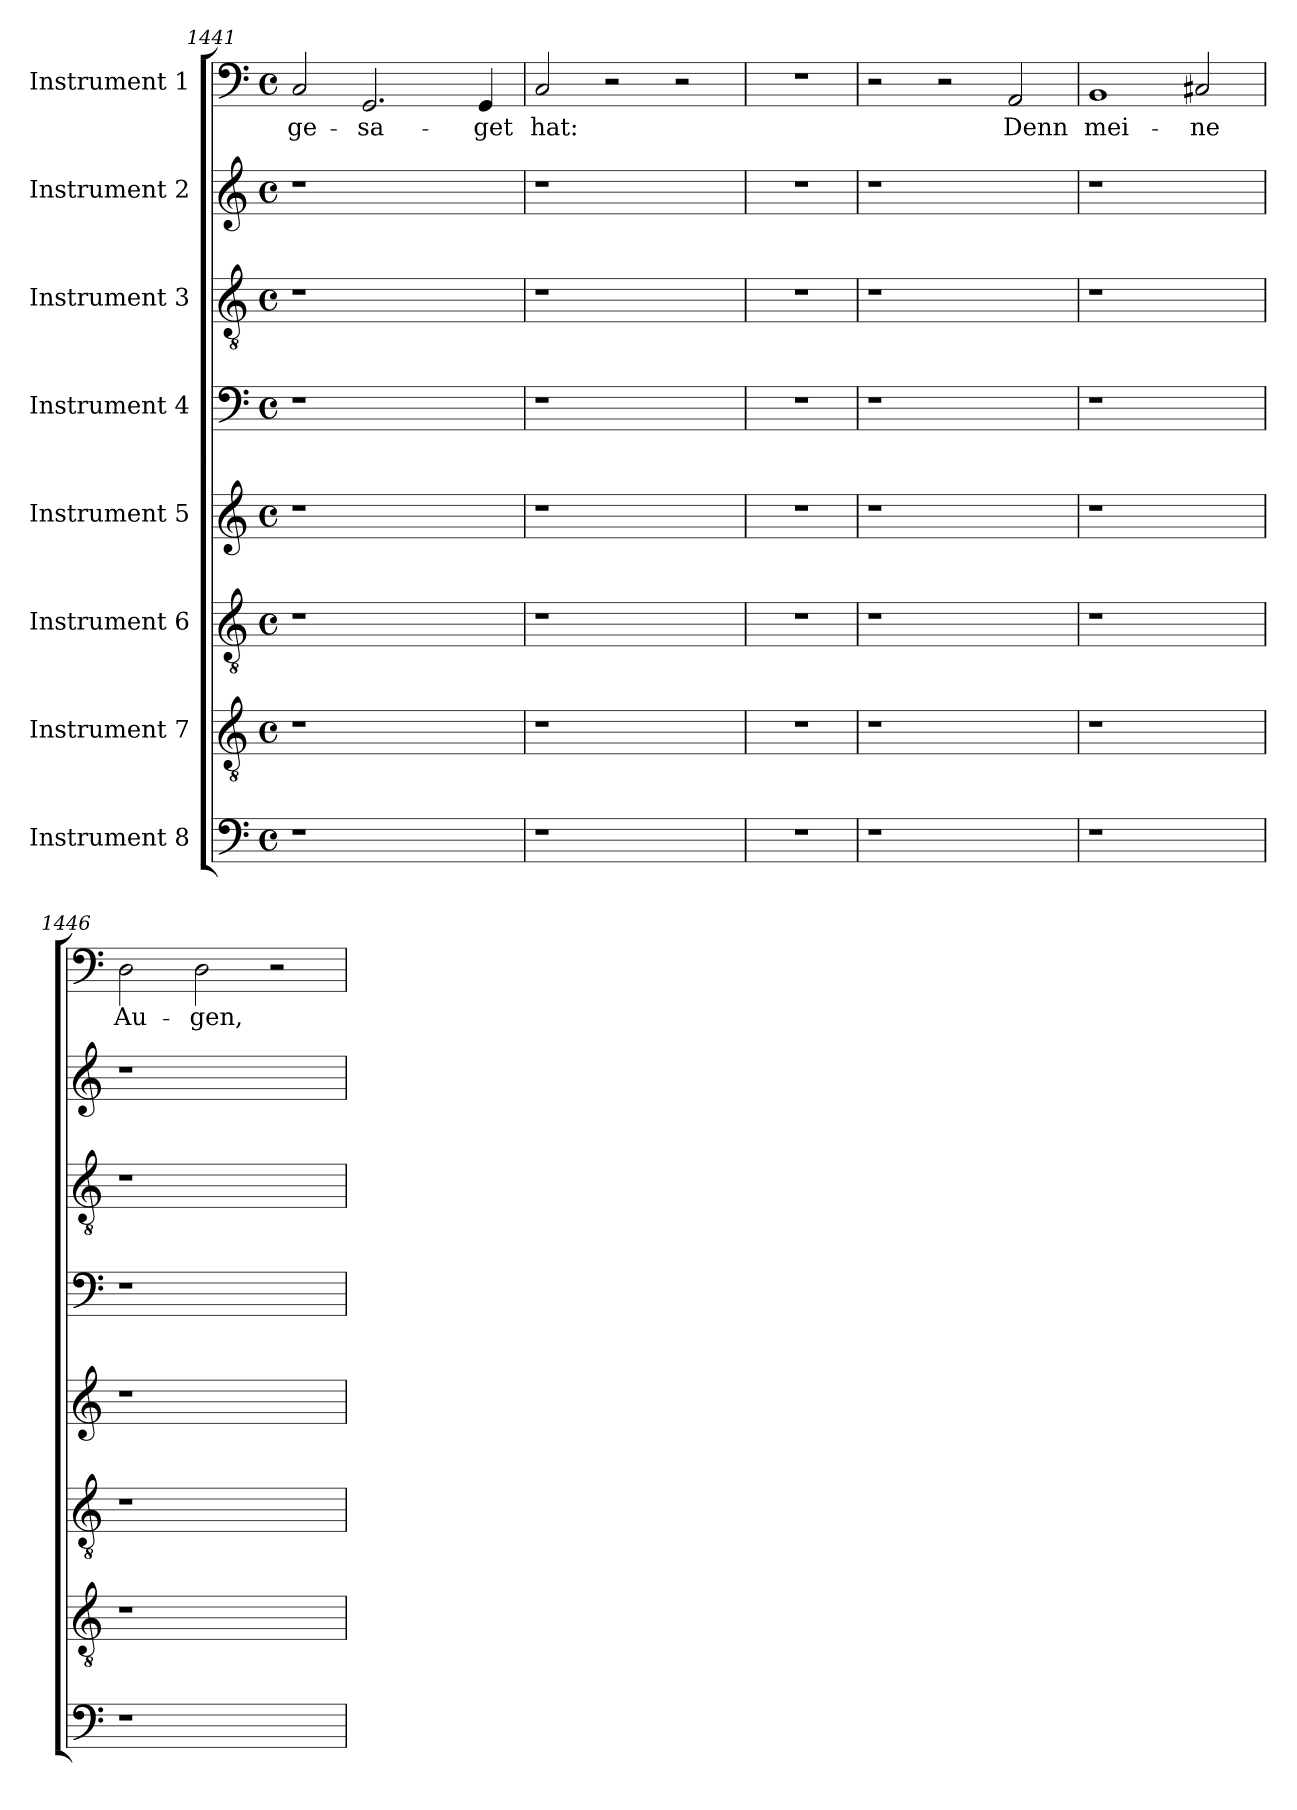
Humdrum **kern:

**kern	**kern	**kern	**kern	**kern	**kern	**kern	**kern	**text
*part8	*part7	*part6	*part5	*part4	*part3	*part2	*part1	*part1
*staff8	*staff7	*staff6	*staff5	*staff4	*staff3	*staff2	*staff1	*staff1
*I"Instrument 8	*I"Instrument 7	*I"Instrument 6	*I"Instrument 5	*I"Instrument 4	*I"Instrument 3	*I"Instrument 2	*I"Instrument 1	*
*clefF4	*clefGv2	*clefGv2	*clefG2	*clefF4	*clefGv2	*clefG2	*clefF4	*
*M4/4	*M4/4	*M4/4	*M4/4	*M4/4	*M4/4	*M4/4	*M4/4	*
*met(c)	*met(c)	*met(c)	*met(c)	*met(c)	*met(c)	*met(c)	*met(c)	*
=1441	=1441	=1441	=1441	=1441	=1441	=1441	=1441	=1441
!	!	!	!	!	!	!	!	!LO:LY:b:cj
1r	1r	1r	1r	1r	1r	1r	2C/	ge-
!	!	!	!	!	!	!	!	!LO:LY:b:cj
.	.	.	.	.	.	.	2.GG/	-sa-
2ryy	2ryy	2ryy	2ryy	2ryy	2ryy	2ryy	.	.
!	!	!	!	!	!	!	!	!LO:LY:b:cj
.	.	.	.	.	.	.	4GG/	-get
=1442	=1442	=1442	=1442	=1442	=1442	=1442	=1442	=1442
!	!	!	!	!	!	!	!	!LO:LY:b:cj
1r	1r	1r	1r	1r	1r	1r	2C/	hat:
.	.	.	.	.	.	.	2r	.
2ryy	2ryy	2ryy	2ryy	2ryy	2ryy	2ryy	2r	.
!!LO:LB:g=z
=1443	=1443	=1443	=1443	=1443	=1443	=1443	=1443	=1443
1r	1r	1r	1r	1r	1r	1r	1r	.
=1444	=1444	=1444	=1444	=1444	=1444	=1444	=1444	=1444
1r	1r	1r	1r	1r	1r	1r	2r	.
.	.	.	.	.	.	.	2r	.
!	!	!	!	!	!	!	!	!LO:LY:b:cj
2ryy	2ryy	2ryy	2ryy	2ryy	2ryy	2ryy	2AA/	Denn
=1445	=1445	=1445	=1445	=1445	=1445	=1445	=1445	=1445
!	!	!	!	!	!	!	!	!LO:LY:b:cj
1r	1r	1r	1r	1r	1r	1r	1BB	mei-
!	!	!	!	!	!	!	!	!LO:LY:b:cj
2ryy	2ryy	2ryy	2ryy	2ryy	2ryy	2ryy	2C#X/	-ne
=1446	=1446	=1446	=1446	=1446	=1446	=1446	=1446	=1446
!	!	!	!	!	!	!	!	!LO:LY:b:cj
1r	1r	1r	1r	1r	1r	1r	2D\	Au-
!	!	!	!	!	!	!	!	!LO:LY:b:cj
.	.	.	.	.	.	.	2D\	-gen,
2ryy	2ryy	2ryy	2ryy	2ryy	2ryy	2ryy	2r	.
=	=	=	=	=	=	=	=	=
*-	*-	*-	*-	*-	*-	*-	*-	*-
